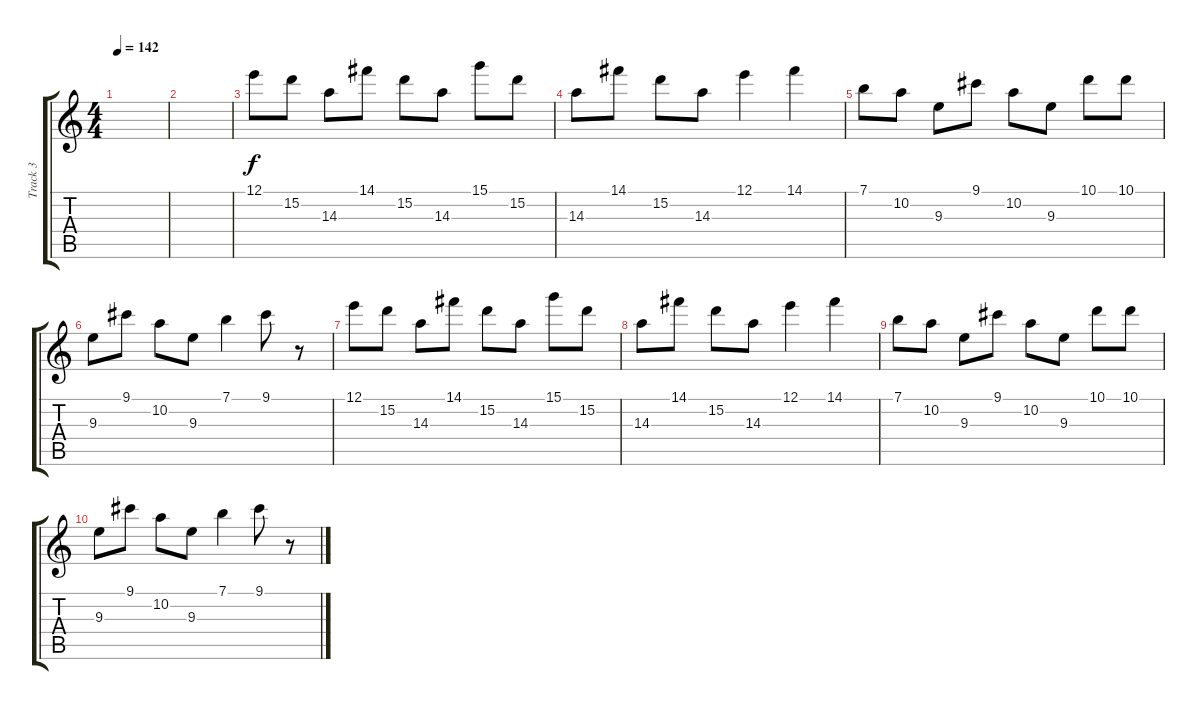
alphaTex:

\track ("Track 3" "Track 3") {instrument electricguitarclean}
\staff {score tabs}
\tuning (E4 B3 G3 D3 A2 E2) {hide}
\ts (4 4)
\tempo 142
\clef g2
\ks c
|
|
12.1.8 15.2.8 14.3.8 14.1.8 15.2.8 14.3.8 15.1.8 15.2.8 |
14.3.8 14.1.8 15.2.8 14.3.8 12.1.4 14.1.4 |
7.1.8 10.2.8 9.3.8 9.1.8 10.2.8 9.3.8 10.1.8 10.1.8 |
9.3.8 9.1.8 10.2.8 9.3.8 7.1.4 9.1.8 r.8 |
12.1.8 15.2.8 14.3.8 14.1.8 15.2.8 14.3.8 15.1.8 15.2.8 |
14.3.8 14.1.8 15.2.8 14.3.8 12.1.4 14.1.4 |
7.1.8 10.2.8 9.3.8 9.1.8 10.2.8 9.3.8 10.1.8 10.1.8 |
9.3.8 9.1.8 10.2.8 9.3.8 7.1.4 9.1.8 r.8
